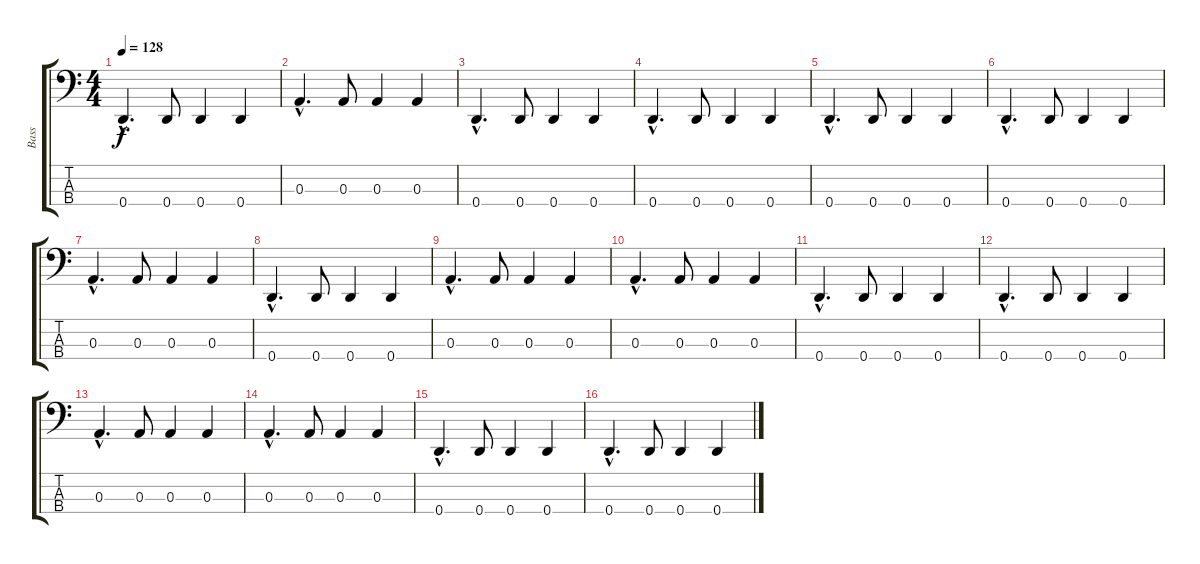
\track ("Bass" "Bass") {instrument electricbassfinger}
\staff {score tabs}
\tuning (G2 D2 A1 D1) {hide}
\ts (4 4)
\tempo 128
\clef f4
\ks c
0.4{hac}.4{d dy f instrument electricbassfinger} 0.4.8 0.4.4 0.4.4 |
0.3{hac}.4{d} 0.3.8 0.3.4 0.3.4 |
0.4{hac}.4{d} 0.4.8 0.4.4 0.4.4 |
0.4{hac}.4{d} 0.4.8 0.4.4 0.4.4 |
0.4{hac}.4{d} 0.4.8 0.4.4 0.4.4 |
0.4{hac}.4{d} 0.4.8 0.4.4 0.4.4 |
0.3{hac}.4{d} 0.3.8 0.3.4 0.3.4 |
0.4{hac}.4{d} 0.4.8 0.4.4 0.4.4 |
0.3{hac}.4{d} 0.3.8 0.3.4 0.3.4 |
0.3{hac}.4{d} 0.3.8 0.3.4 0.3.4 |
0.4{hac}.4{d} 0.4.8 0.4.4 0.4.4 |
0.4{hac}.4{d} 0.4.8 0.4.4 0.4.4 |
0.3{hac}.4{d} 0.3.8 0.3.4 0.3.4 |
0.3{hac}.4{d} 0.3.8 0.3.4 0.3.4 |
0.4{hac}.4{d} 0.4.8 0.4.4 0.4.4 |
0.4{hac}.4{d} 0.4.8 0.4.4 0.4.4
